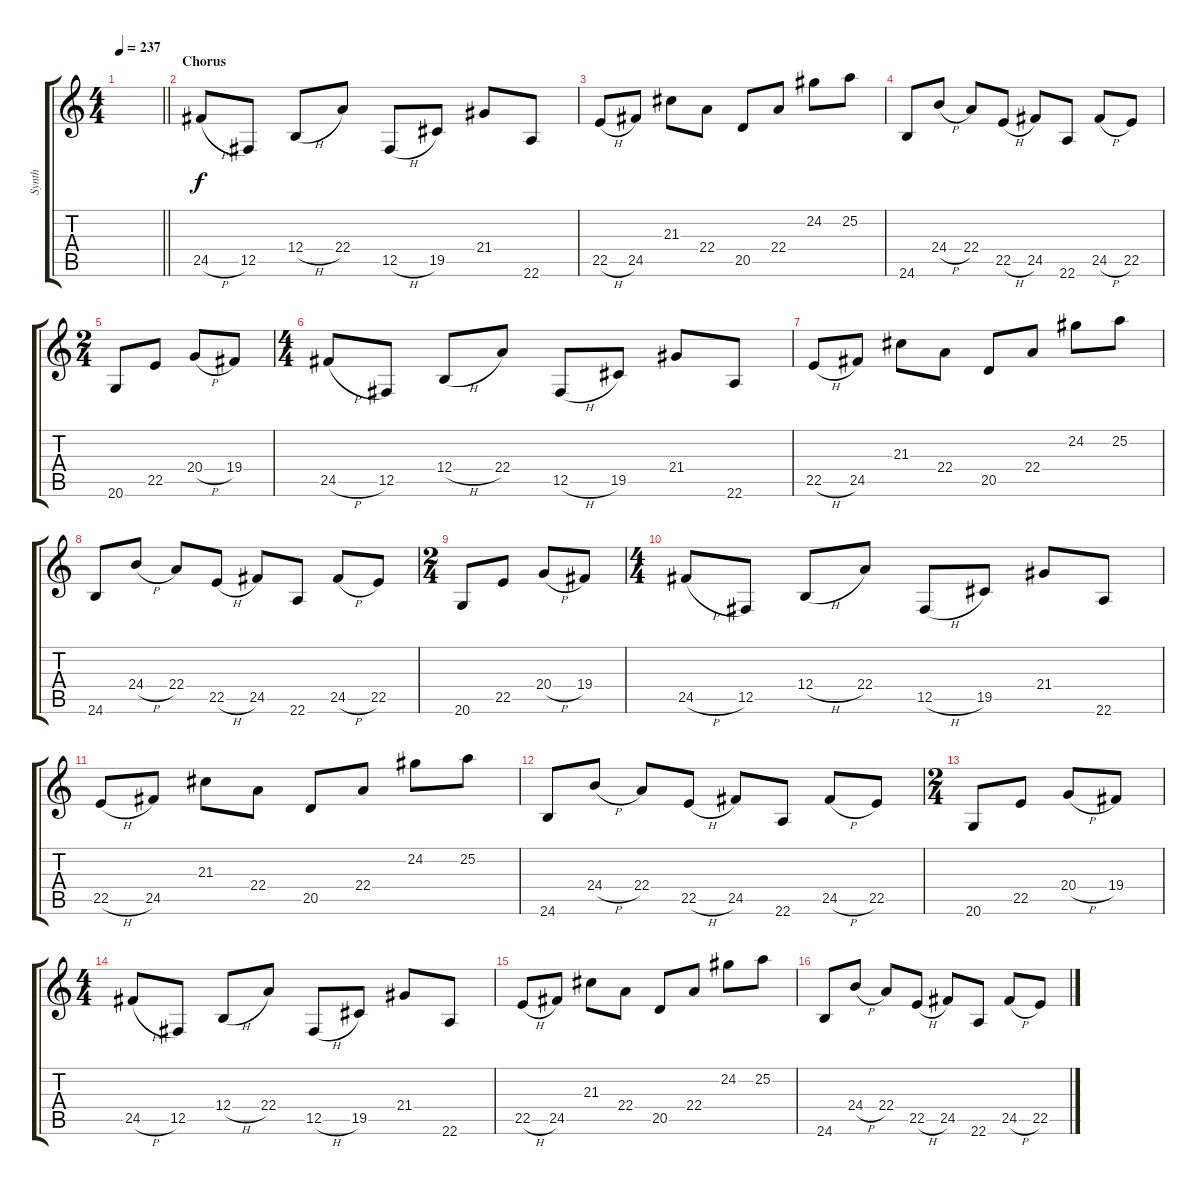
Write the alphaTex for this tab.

\track ("Synth" "Synth") {instrument acousticgrandpiano}
\staff {score tabs}
\tuning (Db4 Ab3 E3 B2 Gb2 B1) {hide}
\ts (4 4)
\tempo 237
\clef g2
\barLineRight lightlight
\ks c
|
\section ("" "Chorus")
24.5{h}.8{instrument lead2sawtooth} 12.5.8 12.4{h}.8 22.4.8 12.5{h}.8 19.5.8 21.4.8 22.6.8 |
22.5{h}.8 24.5.8 21.3.8 22.4.8 20.5.8 22.4.8 24.2.8 25.2.8 |
24.6.8 24.4{h}.8 22.4.8 22.5{h}.8 24.5.8 22.6.8 24.5{h}.8 22.5.8 |
\ts (2 4)
20.6.8 22.5.8 20.4{h}.8 19.4.8 |
\ts (4 4)
24.5{h}.8 12.5.8 12.4{h}.8 22.4.8 12.5{h}.8 19.5.8 21.4.8 22.6.8 |
22.5{h}.8 24.5.8 21.3.8 22.4.8 20.5.8 22.4.8 24.2.8 25.2.8 |
24.6.8 24.4{h}.8 22.4.8 22.5{h}.8 24.5.8 22.6.8 24.5{h}.8 22.5.8 |
\ts (2 4)
20.6.8 22.5.8 20.4{h}.8 19.4.8 |
\ts (4 4)
24.5{h}.8 12.5.8 12.4{h}.8 22.4.8 12.5{h}.8 19.5.8 21.4.8 22.6.8 |
22.5{h}.8 24.5.8 21.3.8 22.4.8 20.5.8 22.4.8 24.2.8 25.2.8 |
24.6.8 24.4{h}.8 22.4.8 22.5{h}.8 24.5.8 22.6.8 24.5{h}.8 22.5.8 |
\ts (2 4)
20.6.8 22.5.8 20.4{h}.8 19.4.8 |
\ts (4 4)
24.5{h}.8 12.5.8 12.4{h}.8 22.4.8 12.5{h}.8 19.5.8 21.4.8 22.6.8 |
22.5{h}.8 24.5.8 21.3.8 22.4.8 20.5.8 22.4.8 24.2.8 25.2.8 |
24.6.8 24.4{h}.8 22.4.8 22.5{h}.8 24.5.8 22.6.8 24.5{h}.8 22.5.8
